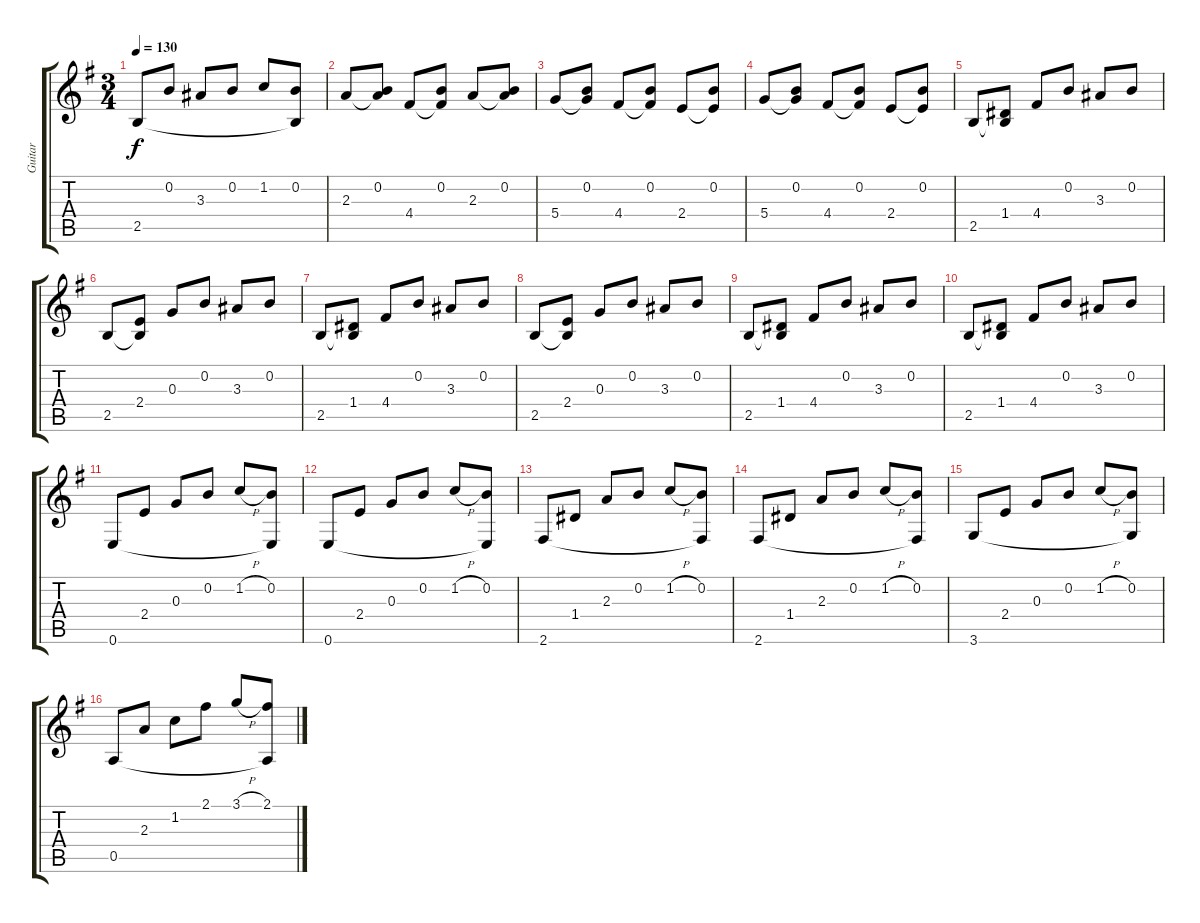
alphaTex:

\track ("Guitar" "Guitar") {instrument acousticguitarnylon}
\staff {score tabs}
\tuning (E4 B3 G3 D3 A2 E2) {hide}
\ts (3 4)
\tempo 130
\clef g2
\ks eminor
2.5.8{dy f} 0.2.8 3.3.8 0.2.8 1.2.8 (0.2 2.5{t}).8 |
2.3.8 (0.2 2.3{t}).8 4.4.8 (0.2 4.4{t}).8 2.3.8 (0.2 2.3{t}).8 |
5.4.8 (0.2 5.4{t}).8 4.4.8 (0.2 4.4{t}).8 2.4.8 (0.2 2.4{t}).8 |
5.4.8 (0.2 5.4{t}).8 4.4.8 (0.2 4.4{t}).8 2.4.8 (0.2 2.4{t}).8 |
2.5.8 (1.4 2.5{t}).8 4.4.8 0.2.8 3.3.8 0.2.8 |
2.5.8 (2.4 2.5{t}).8 0.3.8 0.2.8 3.3.8 0.2.8 |
2.5.8 (1.4 2.5{t}).8 4.4.8 0.2.8 3.3.8 0.2.8 |
2.5.8 (2.4 2.5{t}).8 0.3.8 0.2.8 3.3.8 0.2.8 |
2.5.8 (1.4 2.5{t}).8 4.4.8 0.2.8 3.3.8 0.2.8 |
2.5.8 (1.4 2.5{t}).8 4.4.8 0.2.8 3.3.8 0.2.8 |
0.6.8 2.4.8 0.3.8 0.2.8 1.2{h}.8 (0.2 0.6{t}).8 |
0.6.8 2.4.8 0.3.8 0.2.8 1.2{h}.8 (0.2 0.6{t}).8 |
2.6.8 1.4.8 2.3.8 0.2.8 1.2{h}.8 (0.2 2.6{t}).8 |
2.6.8 1.4.8 2.3.8 0.2.8 1.2{h}.8 (0.2 2.6{t}).8 |
3.6.8 2.4.8 0.3.8 0.2.8 1.2{h}.8 (0.2 3.6{t}).8 |
0.5.8 2.3.8 1.2.8 2.1.8 3.1{h}.8 (2.1 0.5{t}).8
